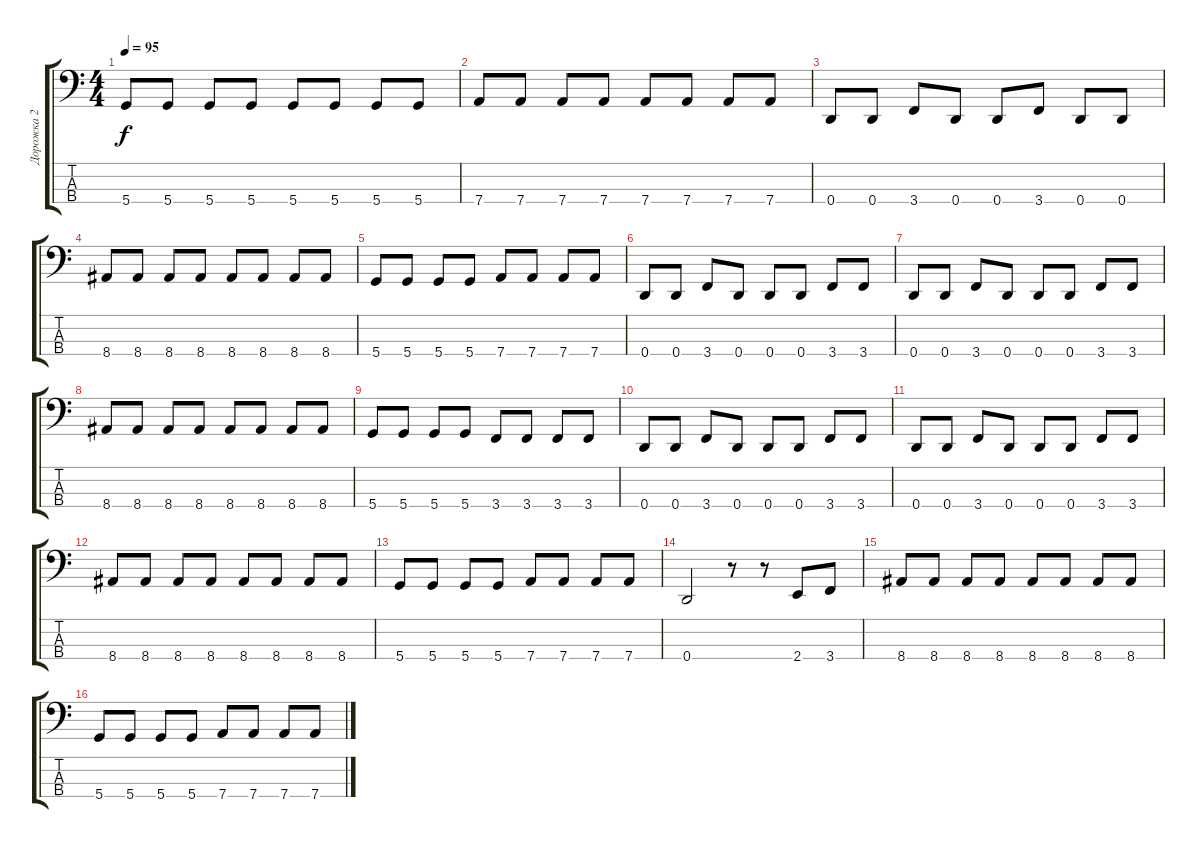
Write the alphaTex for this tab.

\track ("Дорожка 2" "Дорожка 2") {instrument electricbassfinger}
\staff {score tabs}
\tuning (F2 C2 G1 D1) {hide}
\ts (4 4)
\tempo 95
\clef f4
\ks c
5.4.8{dy f} 5.4.8 5.4.8 5.4.8 5.4.8 5.4.8 5.4.8 5.4.8 |
7.4.8 7.4.8 7.4.8 7.4.8 7.4.8 7.4.8 7.4.8 7.4.8 |
0.4.8 0.4.8 3.4.8 0.4.8 0.4.8 3.4.8 0.4.8 0.4.8 |
8.4.8 8.4.8 8.4.8 8.4.8 8.4.8 8.4.8 8.4.8 8.4.8 |
5.4.8 5.4.8 5.4.8 5.4.8 7.4.8 7.4.8 7.4.8 7.4.8 |
0.4.8 0.4.8 3.4.8 0.4.8 0.4.8 0.4.8 3.4.8 3.4.8 |
0.4.8 0.4.8 3.4.8 0.4.8 0.4.8 0.4.8 3.4.8 3.4.8 |
8.4.8 8.4.8 8.4.8 8.4.8 8.4.8 8.4.8 8.4.8 8.4.8 |
5.4.8 5.4.8 5.4.8 5.4.8 3.4.8 3.4.8 3.4.8 3.4.8 |
0.4.8 0.4.8 3.4.8 0.4.8 0.4.8 0.4.8 3.4.8 3.4.8 |
0.4.8 0.4.8 3.4.8 0.4.8 0.4.8 0.4.8 3.4.8 3.4.8 |
8.4.8 8.4.8 8.4.8 8.4.8 8.4.8 8.4.8 8.4.8 8.4.8 |
5.4.8 5.4.8 5.4.8 5.4.8 7.4.8 7.4.8 7.4.8 7.4.8 |
0.4.2 r.8 r.8 2.4.8 3.4.8 |
8.4.8 8.4.8 8.4.8 8.4.8 8.4.8 8.4.8 8.4.8 8.4.8 |
5.4.8 5.4.8 5.4.8 5.4.8 7.4.8 7.4.8 7.4.8 7.4.8
